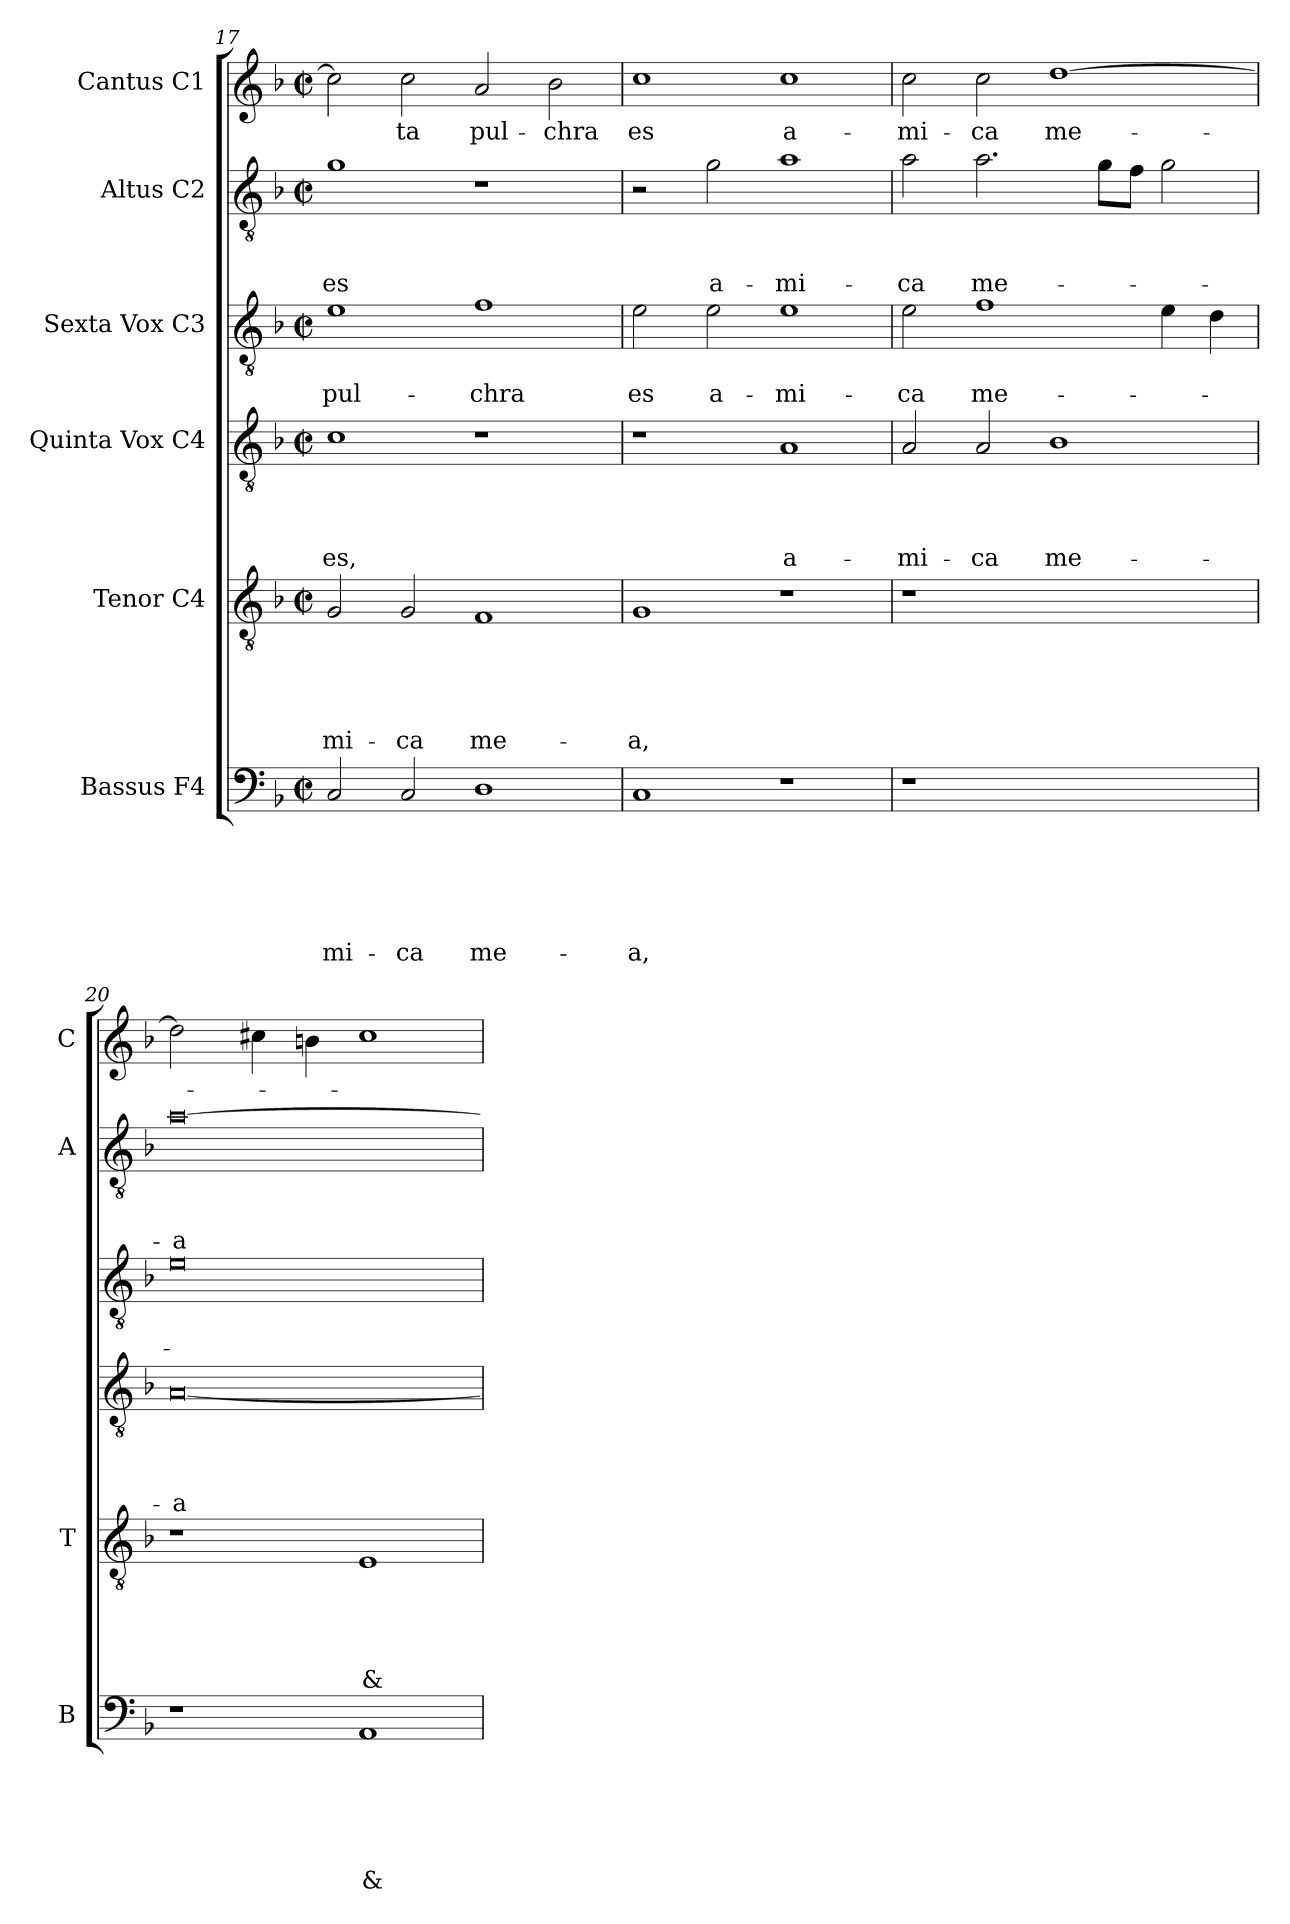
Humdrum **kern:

**kern	**text	**text	**text	**text	**text	**text	**kern	**text	**text	**text	**text	**text	**kern	**text	**text	**text	**text	**kern	**text	**text	**kern	**text	**text	**text	**kern	**text
*part6	*part6	*part6	*part6	*part6	*part6	*part6	*part5	*part5	*part5	*part5	*part5	*part5	*part4	*part4	*part4	*part4	*part4	*part3	*part3	*part3	*part2	*part2	*part2	*part2	*part1	*part1
*staff6	*staff6	*staff6	*staff6	*staff6	*staff6	*staff6	*staff5	*staff5	*staff5	*staff5	*staff5	*staff5	*staff4	*staff4	*staff4	*staff4	*staff4	*staff3	*staff3	*staff3	*staff2	*staff2	*staff2	*staff2	*staff1	*staff1
*I"Bassus F4	*	*	*	*	*	*	*I"Tenor C4	*	*	*	*	*	*I"Quinta Vox C4	*	*	*	*	*I"Sexta Vox C3	*	*	*I"Altus C2	*	*	*	*I"Cantus C1	*
*I'B	*	*	*	*	*	*	*I'T	*	*	*	*	*	*	*	*	*	*	*	*	*	*I'A	*	*	*	*I'C	*
*clefF4	*	*	*	*	*	*	*clefGv2	*	*	*	*	*	*clefGv2	*	*	*	*	*clefGv2	*	*	*clefGv2	*	*	*	*clefG2	*
*k[b-]	*	*	*	*	*	*	*k[b-]	*	*	*	*	*	*k[b-]	*	*	*	*	*k[b-]	*	*	*k[b-]	*	*	*	*k[b-]	*
*F:	*	*	*	*	*	*	*F:	*	*	*	*	*	*F:	*	*	*	*	*F:	*	*	*F:	*	*	*	*F:	*
*M2/2	*	*	*	*	*	*	*M2/2	*	*	*	*	*	*M2/2	*	*	*	*	*M2/2	*	*	*M2/2	*	*	*	*M2/2	*
*met(c|)	*	*	*	*	*	*	*met(c|)	*	*	*	*	*	*met(c|)	*	*	*	*	*met(c|)	*	*	*met(c|)	*	*	*	*met(c|)	*
=17	=17	=17	=17	=17	=17	=17	=17	=17	=17	=17	=17	=17	=17	=17	=17	=17	=17	=17	=17	=17	=17	=17	=17	=17	=17	=17
!	!	!	!	!	!	!LO:LY:b	!	!	!	!	!	!LO:LY:b	!	!	!	!	!LO:LY:b	!	!	!LO:LY:b	!	!	!	!LO:LY:b	!	!
2C/	.	.	.	.	.	-mi-	2G/	.	.	.	.	-mi-	1c	.	.	.	es,	1e	.	pul-	1g	.	.	es	2cc\]	.
!	!	!	!	!	!	!LO:LY:b	!	!	!	!	!	!LO:LY:b	!	!	!	!	!	!	!	!	!	!	!	!	!	!LO:LY:b
2C/	.	.	.	.	.	-ca	2G/	.	.	.	.	-ca	.	.	.	.	.	.	.	.	.	.	.	.	2cc\	-ta
!	!	!	!	!	!	!LO:LY:b	!	!	!	!	!	!LO:LY:b	!	!	!	!	!	!	!	!LO:LY:b	!	!	!	!	!	!LO:LY:b
1D	.	.	.	.	.	me-	1F	.	.	.	.	me-	1r	.	.	.	.	1f	.	-chra	1r	.	.	.	2a/	pul-
!	!	!	!	!	!	!	!	!	!	!	!	!	!	!	!	!	!	!	!	!	!	!	!	!	!	!LO:LY:b
.	.	.	.	.	.	.	.	.	.	.	.	.	.	.	.	.	.	.	.	.	.	.	.	.	2b-\	-chra
!!LO:PB:g=z
=18	=18	=18	=18	=18	=18	=18	=18	=18	=18	=18	=18	=18	=18	=18	=18	=18	=18	=18	=18	=18	=18	=18	=18	=18	=18	=18
!	!	!	!	!	!	!LO:LY:b	!	!	!	!	!	!LO:LY:b	!	!	!	!	!	!	!	!LO:LY:b	!	!	!	!	!	!LO:LY:b
1C	.	.	.	.	.	-a,	1G	.	.	.	.	-a,	1r	.	.	.	.	2e\	.	es	2r	.	.	.	1cc	es
!	!	!	!	!	!	!	!	!	!	!	!	!	!	!	!	!	!	!	!	!LO:LY:b	!	!	!	!LO:LY:b	!	!
.	.	.	.	.	.	.	.	.	.	.	.	.	.	.	.	.	.	2e\	.	a-	2g\	.	.	a-	.	.
!	!	!	!	!	!	!	!	!	!	!	!	!	!	!	!	!	!LO:LY:b	!	!	!LO:LY:b	!	!	!	!LO:LY:b	!	!LO:LY:b
1r	.	.	.	.	.	.	1r	.	.	.	.	.	1A	.	.	.	a-	1e	.	-mi-	1a	.	.	-mi-	1cc	a-
=19	=19	=19	=19	=19	=19	=19	=19	=19	=19	=19	=19	=19	=19	=19	=19	=19	=19	=19	=19	=19	=19	=19	=19	=19	=19	=19
!	!	!	!	!	!	!	!	!	!	!	!	!	!	!	!	!	!LO:LY:b	!	!	!LO:LY:b	!	!	!	!LO:LY:b	!	!LO:LY:b
1r	.	.	.	.	.	.	1r	.	.	.	.	.	2A/	.	.	.	-mi-	2e\	.	-ca	2a\	.	.	-ca	2cc\	-mi-
!	!	!	!	!	!	!	!	!	!	!	!	!	!	!	!	!	!LO:LY:b	!	!	!LO:LY:b	!	!	!	!LO:LY:b	!	!LO:LY:b
.	.	.	.	.	.	.	.	.	.	.	.	.	2A/	.	.	.	-ca	1f	.	me-	2.a\	.	.	me-	2cc\	-ca
!	!	!	!	!	!	!	!	!	!	!	!	!	!	!	!	!	!LO:LY:b	!	!	!	!	!	!	!	!	!LO:LY:b
1ryy	.	.	.	.	.	.	1ryy	.	.	.	.	.	1B-	.	.	.	me-	.	.	.	.	.	.	.	[1dd	me-
.	.	.	.	.	.	.	.	.	.	.	.	.	.	.	.	.	.	.	.	.	8g\L	.	.	.	.	.
.	.	.	.	.	.	.	.	.	.	.	.	.	.	.	.	.	.	.	.	.	8f\J	.	.	.	.	.
.	.	.	.	.	.	.	.	.	.	.	.	.	.	.	.	.	.	4e\	.	.	2g\	.	.	.	.	.
.	.	.	.	.	.	.	.	.	.	.	.	.	.	.	.	.	.	4d\	.	.	.	.	.	.	.	.
=20	=20	=20	=20	=20	=20	=20	=20	=20	=20	=20	=20	=20	=20	=20	=20	=20	=20	=20	=20	=20	=20	=20	=20	=20	=20	=20
!	!	!	!	!	!	!	!	!	!	!	!	!	!	!	!	!	!LO:LY:b	!	!	!	!	!	!	!LO:LY:b	!	!
1r	.	.	.	.	.	.	1r	.	.	.	.	.	[0A	.	.	.	-a	0e	.	.	[0a	.	.	-a	2dd\]	.
.	.	.	.	.	.	.	.	.	.	.	.	.	.	.	.	.	.	.	.	.	.	.	.	.	4cc#X\	.
.	.	.	.	.	.	.	.	.	.	.	.	.	.	.	.	.	.	.	.	.	.	.	.	.	4bn\	.
!	!	!	!	!	!	!LO:LY:b	!	!	!	!	!	!LO:LY:b	!	!	!	!	!	!	!	!	!	!	!	!	!	!
1AA	.	.	.	.	.	&	1E	.	.	.	.	&	.	.	.	.	.	.	.	.	.	.	.	.	1cc#	.
=	=	=	=	=	=	=	=	=	=	=	=	=	=	=	=	=	=	=	=	=	=	=	=	=	=	=
*-	*-	*-	*-	*-	*-	*-	*-	*-	*-	*-	*-	*-	*-	*-	*-	*-	*-	*-	*-	*-	*-	*-	*-	*-	*-	*-
